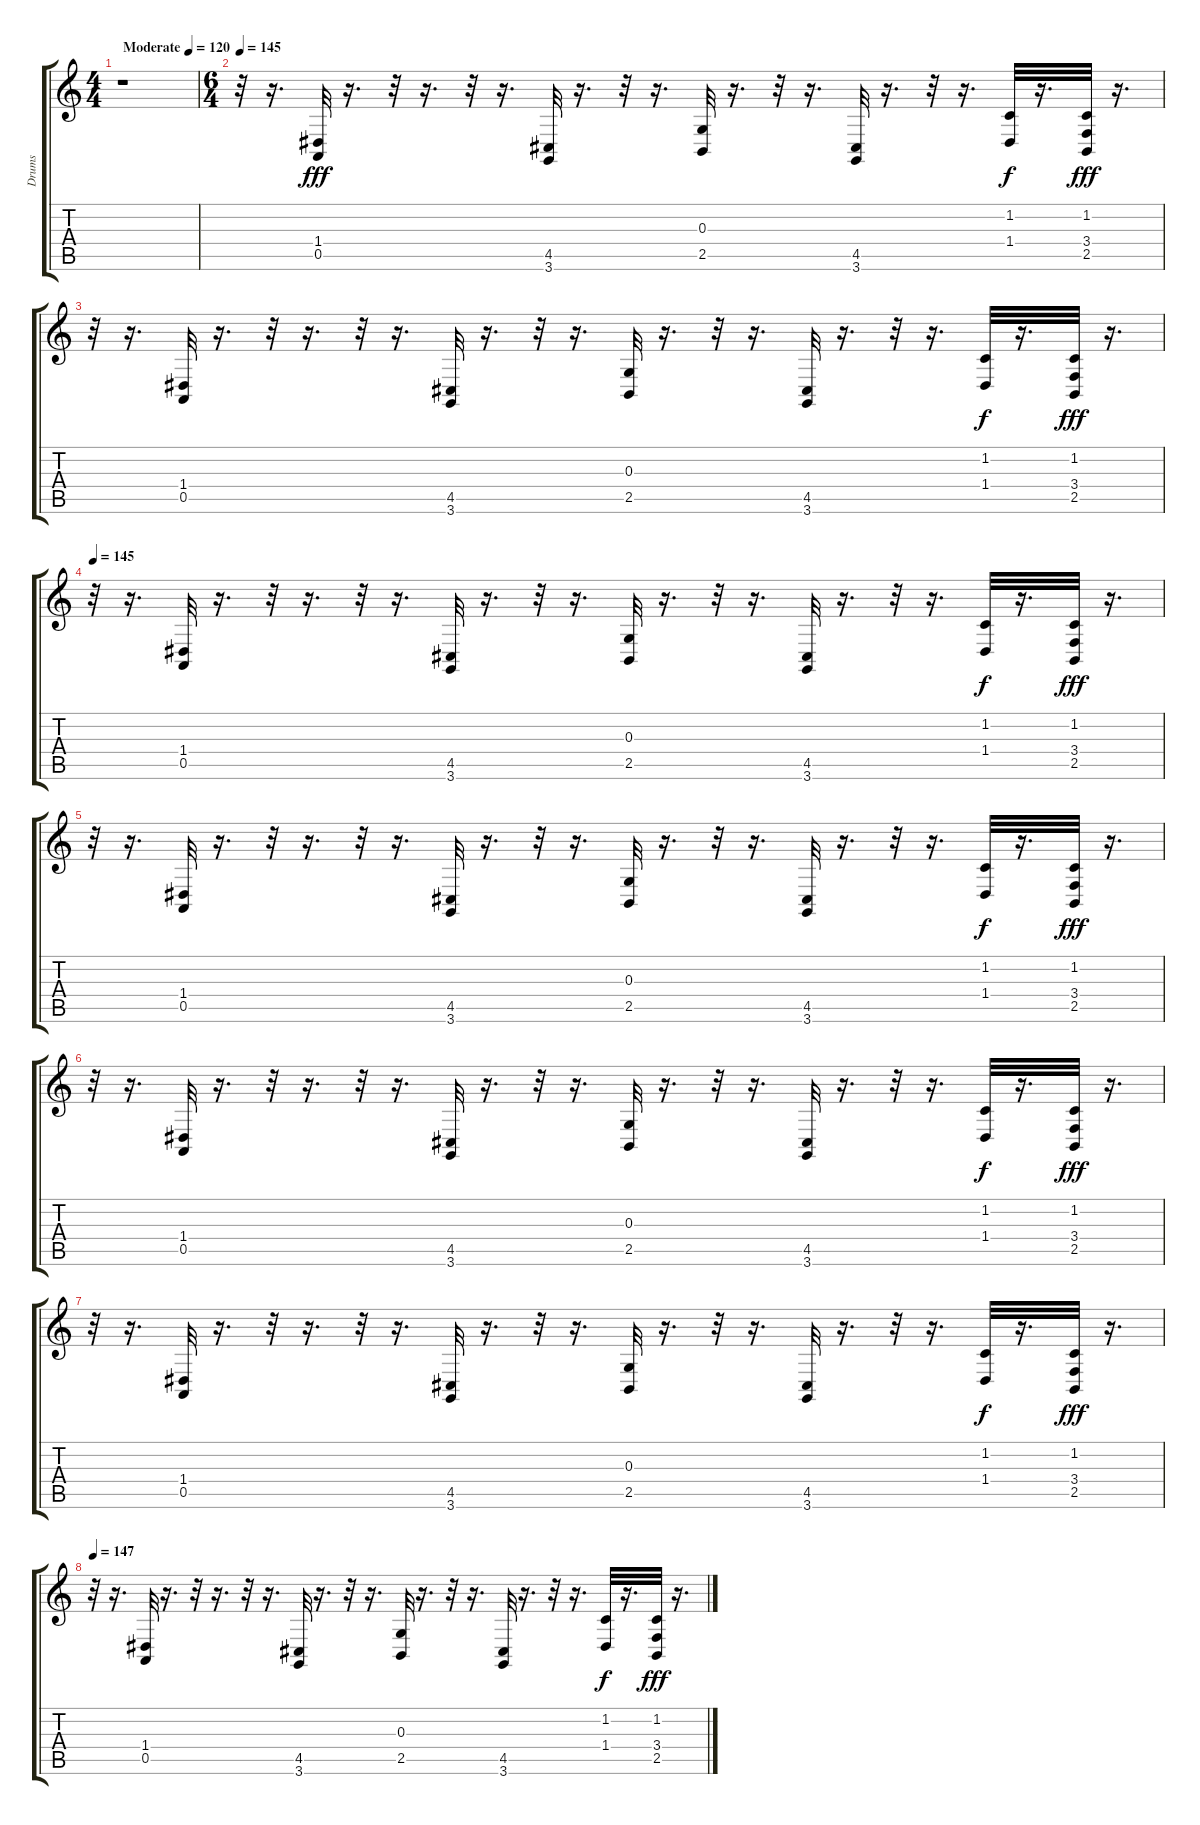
\track ("Drums" "Drums") {instrument melodictom}
\staff {score tabs}
\tuning (E4 B3 G3 D3 A2 E2) {hide}
\ts (4 4)
\tempo (120 "Moderate")
\clef g2
\ks c
r.1{dy fff instrument melodictom} |
\ts (6 4)
\tempo 145
r.32{balance 8} r.16{d} (1.4 0.5).32{balance 12} r.16{d} r.32{balance 8} r.16{d} r.32{balance 4} r.16{d} (4.5 3.6).32{balance 8} r.16{d} r.32{balance 12} r.16{d} (0.3 2.5).32{balance 8} r.16{d} r.32{balance 4} r.16{d} (4.5 3.6).32{balance 8} r.16{d} r.32{balance 12} r.16{d} (1.2 1.4).32{dy f balance 8} r.16{d} (1.2 3.4 2.5).32{dy fff balance 4} r.16{d} |
r.32{balance 8} r.16{d} (1.4 0.5).32{balance 12} r.16{d} r.32{balance 8} r.16{d} r.32{balance 4} r.16{d} (4.5 3.6).32{balance 8} r.16{d} r.32{balance 12} r.16{d} (0.3 2.5).32{balance 8} r.16{d} r.32{balance 4} r.16{d} (4.5 3.6).32{balance 8} r.16{d} r.32{balance 12} r.16{d} (1.2 1.4).32{dy f balance 8} r.16{d} (1.2 3.4 2.5).32{dy fff balance 4} r.16{d} |
\tempo 145
r.32{balance 8} r.16{d} (1.4 0.5).32{balance 12} r.16{d} r.32{balance 8} r.16{d} r.32{balance 4} r.16{d} (4.5 3.6).32{balance 8} r.16{d} r.32{balance 12} r.16{d} (0.3 2.5).32{balance 8} r.16{d} r.32{balance 4} r.16{d} (4.5 3.6).32{balance 8} r.16{d} r.32{balance 12} r.16{d} (1.2 1.4).32{dy f balance 8} r.16{d} (1.2 3.4 2.5).32{dy fff balance 4} r.16{d} |
r.32{balance 8} r.16{d} (1.4 0.5).32{balance 12} r.16{d} r.32{balance 8} r.16{d} r.32{balance 4} r.16{d} (4.5 3.6).32{balance 8} r.16{d} r.32{balance 12} r.16{d} (0.3 2.5).32{balance 8} r.16{d} r.32{balance 4} r.16{d} (4.5 3.6).32{balance 8} r.16{d} r.32{balance 12} r.16{d} (1.2 1.4).32{dy f balance 8} r.16{d} (1.2 3.4 2.5).32{dy fff balance 4} r.16{d} |
r.32{balance 8} r.16{d} (1.4 0.5).32{balance 12} r.16{d} r.32{balance 8} r.16{d} r.32{balance 4} r.16{d} (4.5 3.6).32{balance 8} r.16{d} r.32{balance 12} r.16{d} (0.3 2.5).32{balance 8} r.16{d} r.32{balance 4} r.16{d} (4.5 3.6).32{balance 8} r.16{d} r.32{balance 12} r.16{d} (1.2 1.4).32{dy f balance 8} r.16{d} (1.2 3.4 2.5).32{dy fff balance 4} r.16{d} |
r.32{balance 8} r.16{d} (1.4 0.5).32{balance 12} r.16{d} r.32{balance 8} r.16{d} r.32{balance 4} r.16{d} (4.5 3.6).32{balance 8} r.16{d} r.32{balance 12} r.16{d} (0.3 2.5).32{balance 8} r.16{d} r.32{balance 4} r.16{d} (4.5 3.6).32{balance 8} r.16{d} r.32{balance 12} r.16{d} (1.2 1.4).32{dy f balance 8} r.16{d} (1.2 3.4 2.5).32{dy fff balance 4} r.16{d} |
\tempo 147
r.32{balance 8} r.16{d} (1.4 0.5).32{balance 12} r.16{d} r.32{balance 8} r.16{d} r.32{balance 4} r.16{d} (4.5 3.6).32{balance 8} r.16{d} r.32{balance 12} r.16{d} (0.3 2.5).32{balance 8} r.16{d} r.32{balance 4} r.16{d} (4.5 3.6).32{balance 8} r.16{d} r.32{balance 12} r.16{d} (1.2 1.4).32{dy f balance 8} r.16{d} (1.2 3.4 2.5).32{dy fff balance 4} r.16{d}
